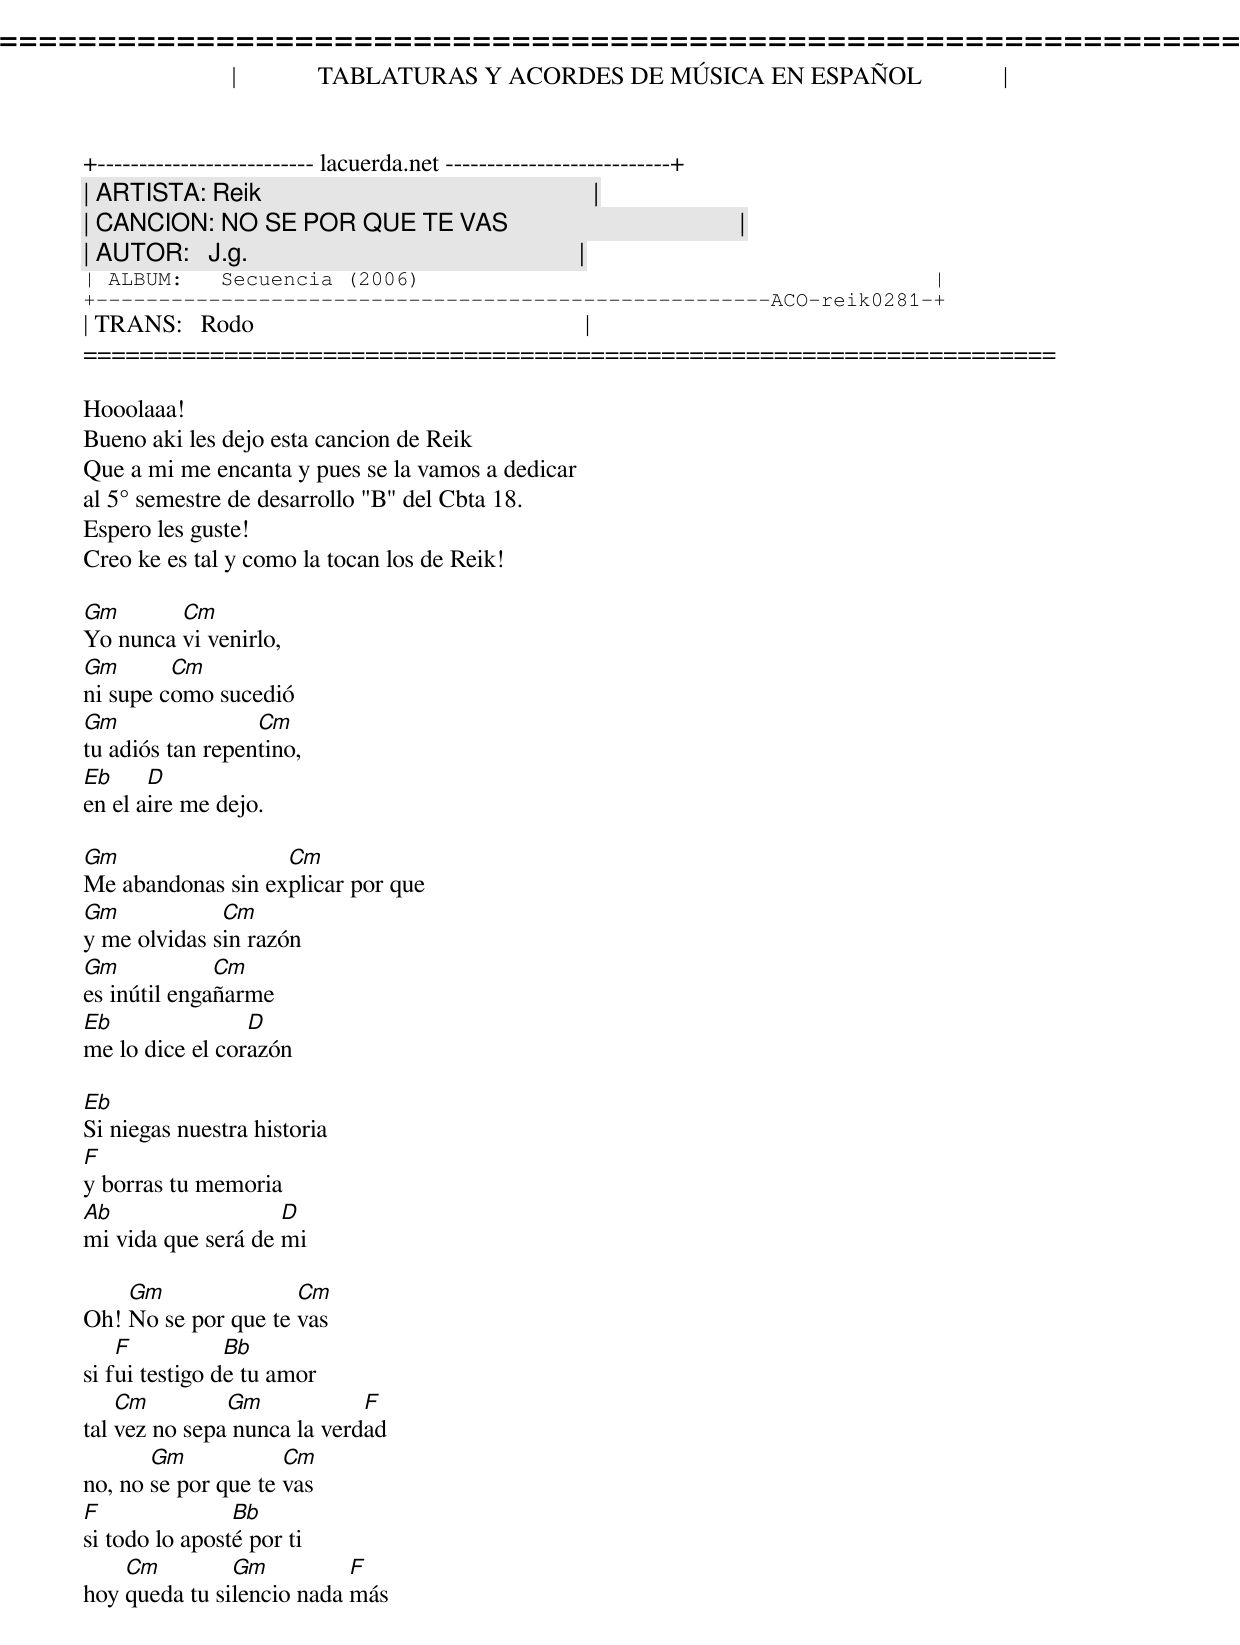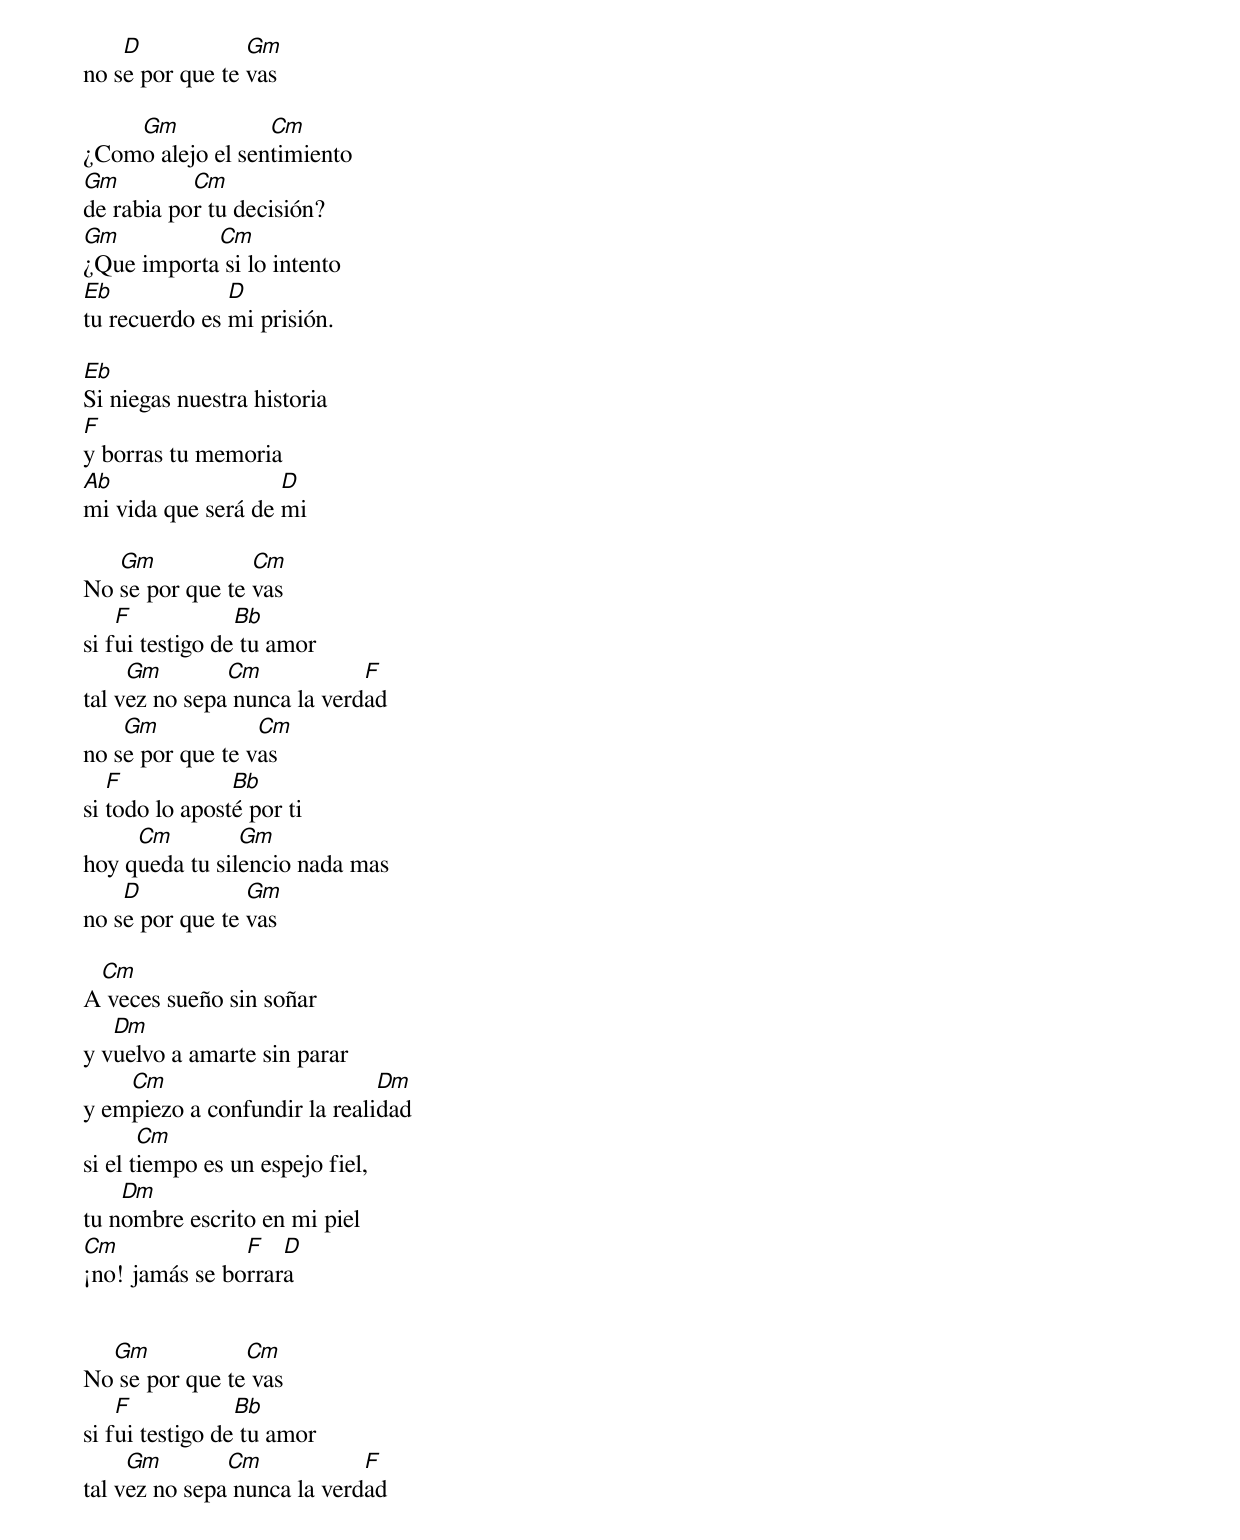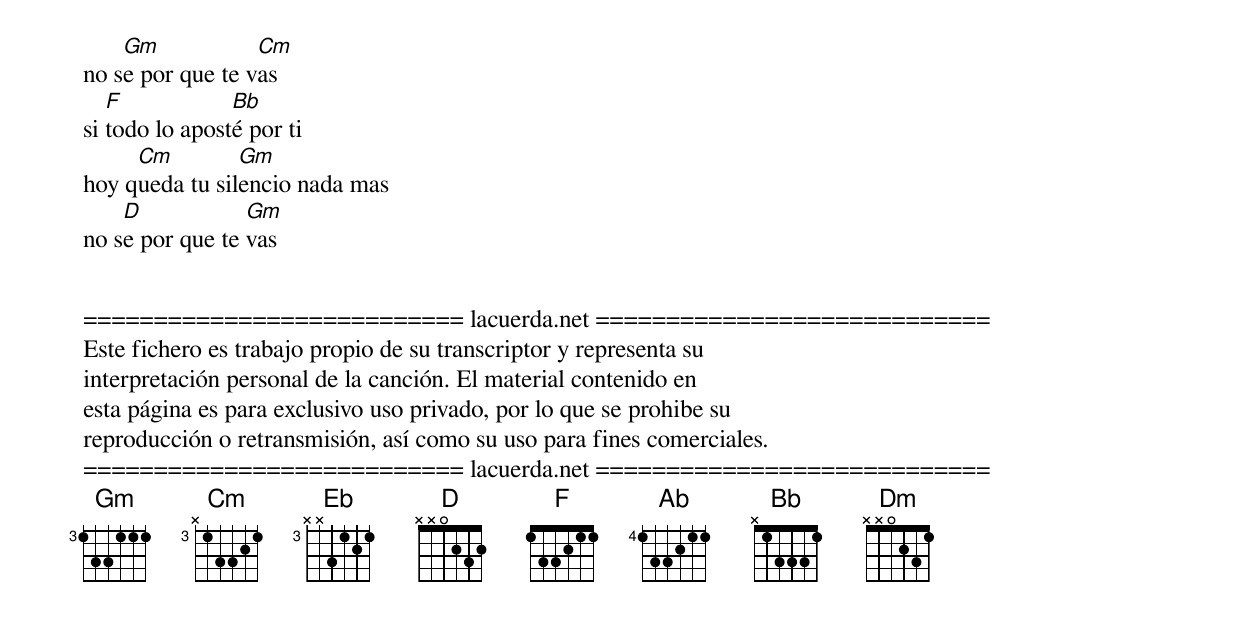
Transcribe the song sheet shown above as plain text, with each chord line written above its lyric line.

=====================================================================
|             TABLATURAS Y ACORDES DE MÚSICA EN ESPAÑOL             |
+-------------------------- lacuerda.net ---------------------------+
| ARTISTA: Reik                                                     |
| CANCION: NO SE POR QUE TE VAS                                     |
| AUTOR:   J.g.                                                     |
| ALBUM:   Secuencia (2006)                                         |
+------------------------------------------------------ACO-reik0281-+
| TRANS:   Rodo                                                     |
=====================================================================

Hooolaaa!
Bueno aki les dejo esta cancion de Reik
Que a mi me encanta y pues se la vamos a dedicar
al 5° semestre de desarrollo "B" del Cbta 18.
Espero les guste!
Creo ke es tal y como la tocan los de Reik!

Gm       Cm
Yo nunca vi venirlo,
Gm       Cm
ni supe como sucedió
Gm                Cm
tu adiós tan repentino,
Eb     D
en el aire me dejo.

Gm                 Cm
Me abandonas sin explicar por que
Gm            Cm
y me olvidas sin razón
Gm            Cm
es inútil engañarme
Eb               D
me lo dice el corazón

Eb
Si niegas nuestra historia
F
y borras tu memoria
Ab                  D
mi vida que será de mi

    Gm               Cm
Oh! No se por que te vas
    F           Bb
si fui testigo de tu amor
    Cm         Gm            F
tal vez no sepa nunca la verdad
       Gm            Cm
no, no se por que te vas
F               Bb
si todo lo aposté por ti
    Cm         Gm          F
hoy queda tu silencio nada más
    D            Gm
no se por que te vas

    Gm            Cm
¿Como alejo el sentimiento
Gm         Cm
de rabia por tu decisión?
Gm          Cm
¿Que importa si lo intento
Eb             D
tu recuerdo es mi prisión.

Eb
Si niegas nuestra historia
F
y borras tu memoria
Ab                  D
mi vida que será de mi

   Gm            Cm
No se por que te vas
    F            Bb
si fui testigo de tu amor
     Gm        Cm            F
tal vez no sepa nunca la verdad
    Gm            Cm
no se por que te vas
   F            Bb
si todo lo aposté por ti
     Cm         Gm
hoy queda tu silencio nada mas
    D            Gm
no se por que te vas

 Cm
A veces sueño sin soñar
   Dm
y vuelvo a amarte sin parar
    Cm                        Dm
y empiezo a confundir la realidad
       Cm
si el tiempo es un espejo fiel,
    Dm
tu nombre escrito en mi piel
Cm              F   D
¡no! jamás se borrara


  Gm            Cm
No se por que te vas
    F            Bb
si fui testigo de tu amor
     Gm        Cm            F
tal vez no sepa nunca la verdad
    Gm            Cm
no se por que te vas
   F            Bb
si todo lo aposté por ti
     Cm         Gm
hoy queda tu silencio nada mas
    D            Gm
no se por que te vas


=========================== lacuerda.net ============================
Este fichero es trabajo propio de su transcriptor y representa su
interpretación personal de la canción. El material contenido en
esta página es para exclusivo uso privado, por lo que se prohibe su
reproducción o retransmisión, así como su uso para fines comerciales.
=========================== lacuerda.net ============================
